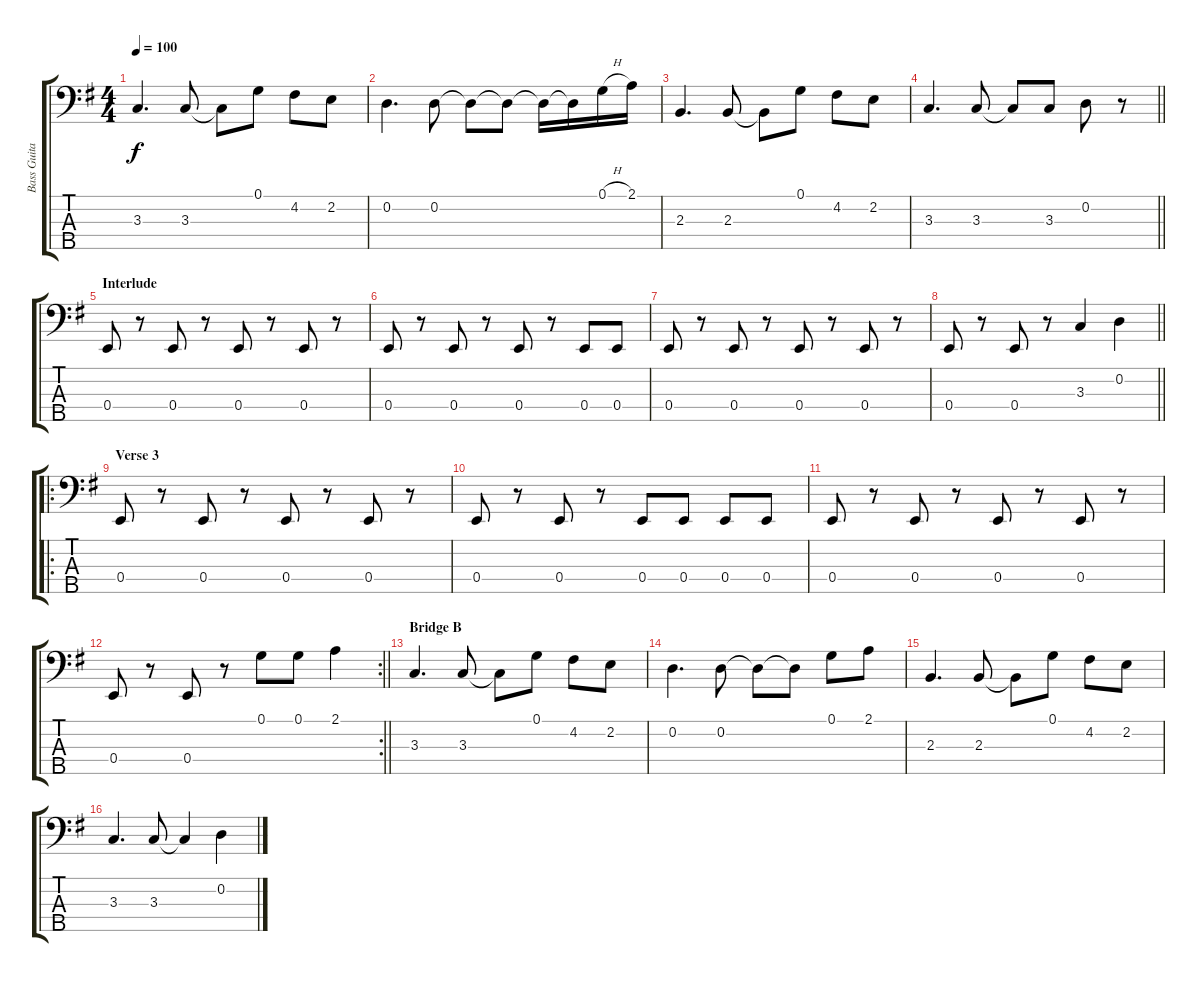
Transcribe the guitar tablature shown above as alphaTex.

\track ("Bass Guitar" "Bass Guita") {instrument electricbassfinger}
\staff {score tabs}
\tuning (G2 D2 A1 E1 B0) {hide}
\ts (4 4)
\tempo 100
\clef f4
\ks g
3.3.4{d dy f} 3.3.8 3.3{t}.8 0.1.8 4.2.8 2.2.8 |
0.2.4{d} 0.2.8 0.2{t}.8 0.2{t}.8 0.2{t}.16 0.2{t}.16 0.1{h}.16 2.1.16 |
2.3.4{d} 2.3.8 2.3{t}.8 0.1.8 4.2.8 2.2.8 |
\barLineRight lightlight
3.3.4{d} 3.3.8 3.3{t}.8 3.3.8 0.2.8 r.8 |
\section ("" "Interlude")
0.4.8 r.8 0.4.8 r.8 0.4.8 r.8 0.4.8 r.8 |
0.4.8 r.8 0.4.8 r.8 0.4.8 r.8 0.4.8 0.4.8 |
0.4.8 r.8 0.4.8 r.8 0.4.8 r.8 0.4.8 r.8 |
\barLineRight lightlight
0.4.8 r.8 0.4.8 r.8 3.3.4 0.2.4 |
\ro
\section ("" "Verse 3")
0.4.8 r.8 0.4.8 r.8 0.4.8 r.8 0.4.8 r.8 |
0.4.8 r.8 0.4.8 r.8 0.4.8 0.4.8 0.4.8 0.4.8 |
0.4.8 r.8 0.4.8 r.8 0.4.8 r.8 0.4.8 r.8 |
\rc 2
\barLineRight lightlight
0.4.8 r.8 0.4.8 r.8 0.1.8 0.1.8 2.1.4 |
\section ("" "Bridge B")
3.3.4{d} 3.3.8 3.3{t}.8 0.1.8 4.2.8 2.2.8 |
0.2.4{d} 0.2.8 0.2{t}.8 0.2{t}.8 0.1.8 2.1.8 |
2.3.4{d} 2.3.8 2.3{t}.8 0.1.8 4.2.8 2.2.8 |
3.3.4{d} 3.3.8 3.3{t}.4 0.2.4
